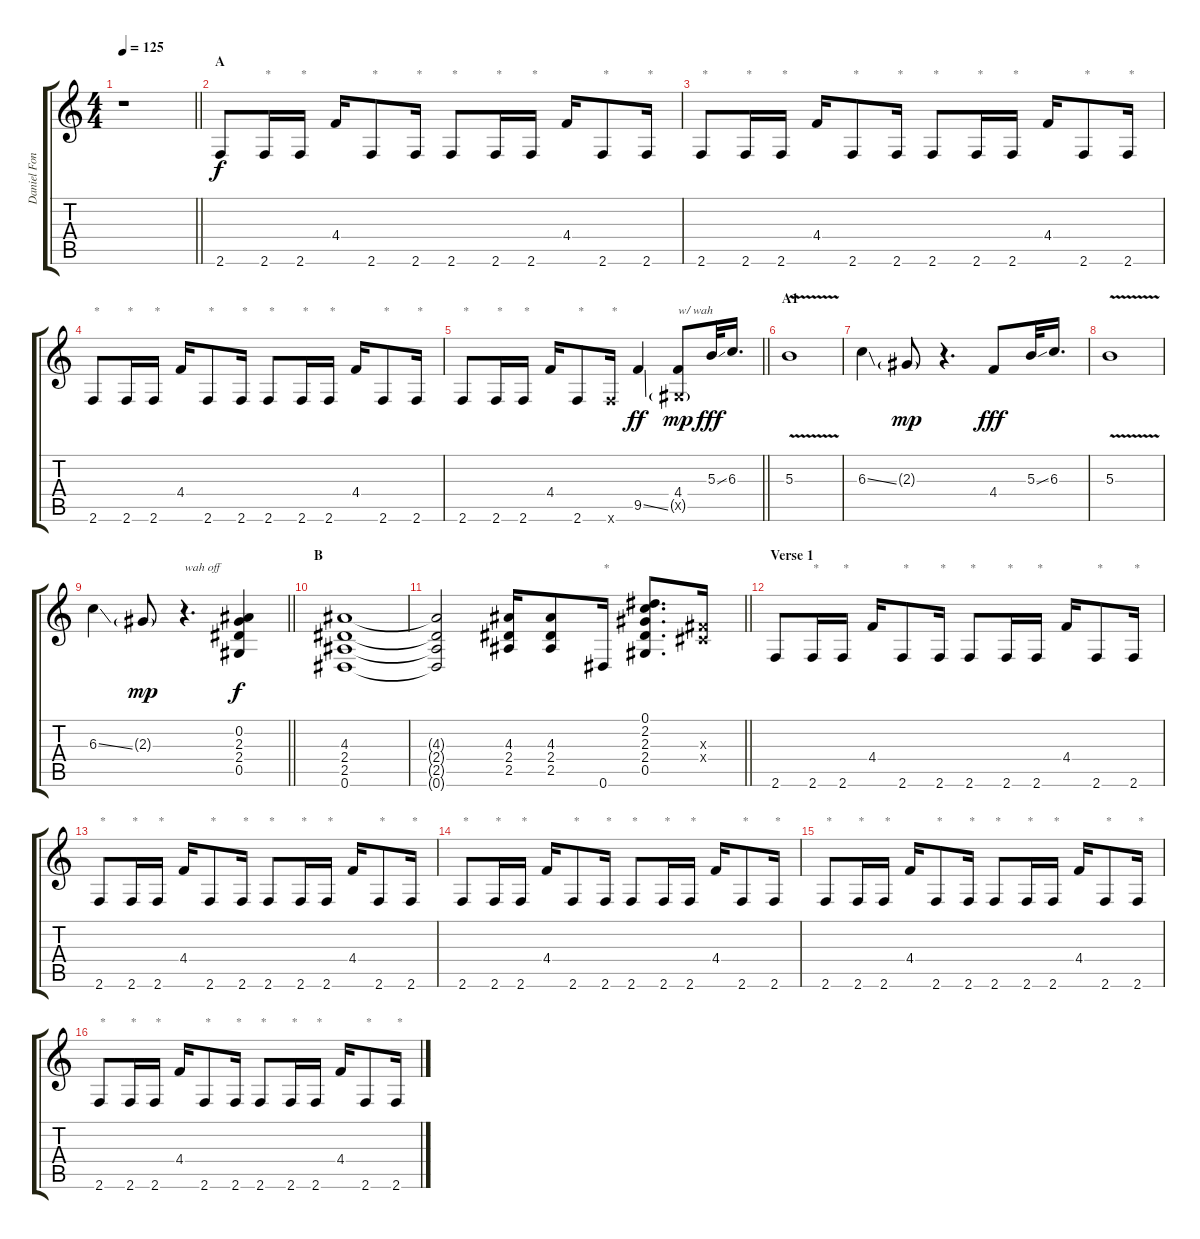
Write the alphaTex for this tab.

\track ("Daniel Fonseca" "Daniel Fon") {instrument distortionguitar}
\staff {score tabs}
\tuning (Eb4 Bb3 Gb3 Db3 Ab2 Eb2) {hide}
\ts (4 4)
\tempo 125
\clef g2
\barLineRight lightlight
\ks c
r.1{dy f instrument distortionguitar} |
\section ("" "A")
2.6.8 2.6.16{txt "*"} 2.6.16{txt "*"} 4.4.16 2.6.8{txt "*"} 2.6.16{txt "*"} 2.6.8{txt "*"} 2.6.16{txt "*"} 2.6.16{txt "*"} 4.4.16 2.6.8{txt "*"} 2.6.16{txt "*"} |
2.6.8{txt "*"} 2.6.16{txt "*"} 2.6.16{txt "*"} 4.4.16 2.6.8{txt "*"} 2.6.16{txt "*"} 2.6.8{txt "*"} 2.6.16{txt "*"} 2.6.16{txt "*"} 4.4.16 2.6.8{txt "*"} 2.6.16{txt "*"} |
2.6.8{txt "*"} 2.6.16{txt "*"} 2.6.16{txt "*"} 4.4.16 2.6.8{txt "*"} 2.6.16{txt "*"} 2.6.8{txt "*"} 2.6.16{txt "*"} 2.6.16{txt "*"} 4.4.16 2.6.8{txt "*"} 2.6.16{txt "*"} |
\barLineRight lightlight
2.6.8{txt "*"} 2.6.16{txt "*"} 2.6.16{txt "*"} 4.4.16 2.6.8{txt "*"} 2.6{x}.16{txt "*"} 9.5{ss}.4{dy ff} (4.4 0.5{g x}).8{txt "w/ wah" dy mp} 5.3{ss}.32{dy fff} 6.3.16{d} |
\section ("" "A1")
5.3{v}.1 |
6.3{ss}.4 2.3{g}.8{dy mp} r.4{d} 4.4.8{dy fff} 5.3{ss}.32 6.3.16{d} |
5.3{v}.1 |
\barLineRight lightlight
6.3{ss}.4 2.3{g}.8{dy mp} r.4{d txt "wah off"} (0.2 2.3 2.4 0.5).4{dy f} |
\section ("" "B")
(4.3 2.4 2.5 0.6).1 |
\barLineRight lightlight
(4.3{t} 2.4{t} 2.5{t} 0.6{t}).2 (4.3 2.4 2.5).16 (4.3 2.4 2.5).8 0.6.16{txt "*"} (0.1 2.2 2.3 2.4 0.5).8{d} (0.3{x} 0.4{x}).16 |
\section ("" "Verse 1")
2.6.8 2.6.16{txt "*"} 2.6.16{txt "*"} 4.4.16 2.6.8{txt "*"} 2.6.16{txt "*"} 2.6.8{txt "*"} 2.6.16{txt "*"} 2.6.16{txt "*"} 4.4.16 2.6.8{txt "*"} 2.6.16{txt "*"} |
2.6.8{txt "*"} 2.6.16{txt "*"} 2.6.16{txt "*"} 4.4.16 2.6.8{txt "*"} 2.6.16{txt "*"} 2.6.8{txt "*"} 2.6.16{txt "*"} 2.6.16{txt "*"} 4.4.16 2.6.8{txt "*"} 2.6.16{txt "*"} |
2.6.8{txt "*"} 2.6.16{txt "*"} 2.6.16{txt "*"} 4.4.16 2.6.8{txt "*"} 2.6.16{txt "*"} 2.6.8{txt "*"} 2.6.16{txt "*"} 2.6.16{txt "*"} 4.4.16 2.6.8{txt "*"} 2.6.16{txt "*"} |
2.6.8{txt "*"} 2.6.16{txt "*"} 2.6.16{txt "*"} 4.4.16 2.6.8{txt "*"} 2.6.16{txt "*"} 2.6.8{txt "*"} 2.6.16{txt "*"} 2.6.16{txt "*"} 4.4.16 2.6.8{txt "*"} 2.6.16{txt "*"} |
2.6.8{txt "*"} 2.6.16{txt "*"} 2.6.16{txt "*"} 4.4.16 2.6.8{txt "*"} 2.6.16{txt "*"} 2.6.8{txt "*"} 2.6.16{txt "*"} 2.6.16{txt "*"} 4.4.16 2.6.8{txt "*"} 2.6.16{txt "*"}
